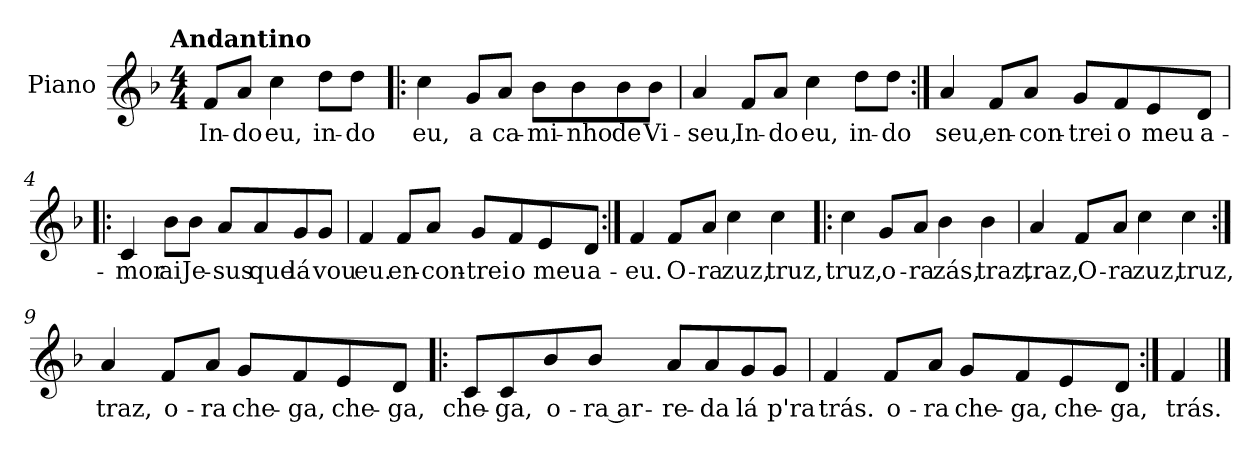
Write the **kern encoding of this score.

**kern	**text
*part1	*part1
*staff1	*staff1
*I"Piano	*
*I'Pno.	*
*clefG2	*
*k[b-]	*
!!LO:TX:omd:t=Andantino
*M4/4	*
*MM80	*
=	=
8f/L	In-
8a/J	-do
4cc\	eu,
8dd\L	in-
8dd\J	-do
=1!|:	=1!|:
4cc\	eu,
8g/L	a
8a/J	ca-
8b-\L	-mi-
8b-\	-nho
8b-\	de
8b-\J	Vi-
=2	=2
4a/	-seu,
8f/L	In-
8a/J	-do
4cc\	eu,
8dd\L	in-
8dd\J	-do
=3:|!	=3:|!
4a/	-seu,
8f/L	en-
8a/J	-con-
8g/L	-trei
8f/	o
8e/	meu
8d/J	a-
!!LO:LB:g=z
=4!|:	=4!|:
4c/	-mor
8b-\L	ai
8b-\J	Je-
8a/L	-sus
8a/	que
8g/	lá
8g/J	vou
=5	=5
4f/	eu.
8f/L	en-
8a/J	-con-
8g/L	-trei
8f/	o
8e/	meu
8d/J	a-
=6:|!	=6:|!
4f/	eu.
8f/L	O-
8a/J	-ra
4cc\	zuz,
4cc\	truz,
!!LO:LB:g=z
=7!|:	=7!|:
4cc\	truz,
8g/L	o-
8a/J	-ra
4b-\	zás,
4b-\	traz,
=8	=8
4a/	traz,
8f/L	O-
8a/J	-ra
4cc\	zuz,
4cc\	truz,
=9:|!	=9:|!
4a/	traz,
8f/L	o-
8a/J	-ra
8g/L	che-
8f/	-ga,
8e/	che-
8d/J	-ga,
!!LO:LB:g=z
=10!|:	=10!|:
8c/L	che-
8c/	-ga,
8b-/	o-
8b-/J	-ra ar-
8a/L	-re-
8a/	-da
8g/	lá
8g/J	p'ra
=11	=11
4f/	trás.
8f/L	o-
8a/J	-ra
8g/L	che-
8f/	-ga,
8e/	che-
8d/J	-ga,
=12:|!	=12:|!
4f/	trás.
==	==
*-	*-
